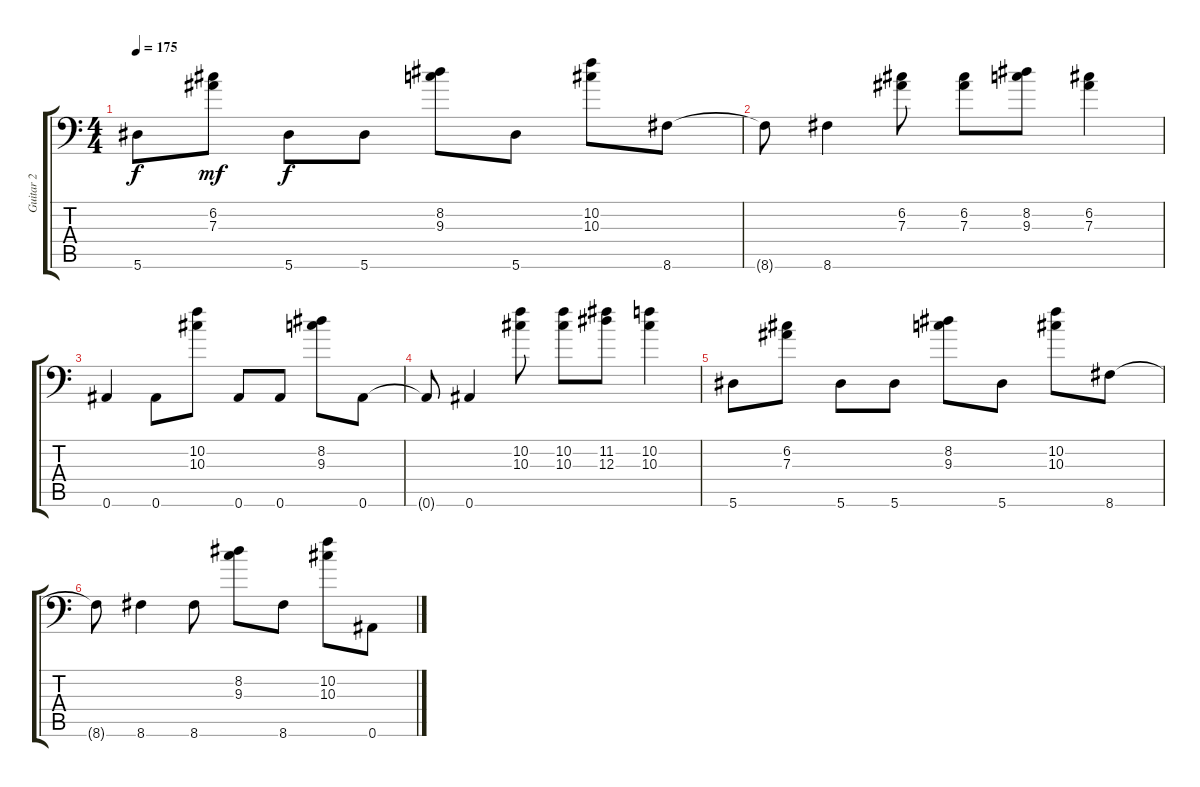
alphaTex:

\track ("Guitar 2" "Guitar 2") {instrument distortionguitar}
\staff {score tabs}
\tuning (C4 G3 Eb3 Bb2 F2 Bb1) {hide}
\ts (4 4)
\tempo 175
\clef f4
\ks c
5.6.8{dy f} (6.2 7.3).8{dy mf} 5.6.8{dy f} 5.6.8 (8.2 9.3).8 5.6.8 (10.2 10.3).8 8.6.8 |
8.6{t}.8 8.6.4 (6.2 7.3).8 (6.2 7.3).8 (8.2 9.3).8 (6.2 7.3).4 |
0.6.4 0.6.8 (10.2 10.3).8 0.6.8 0.6.8 (8.2 9.3).8 0.6.8 |
0.6{t}.8 0.6.4 (10.2 10.3).8 (10.2 10.3).8 (11.2 12.3).8 (10.2 10.3).4 |
5.6.8 (6.2 7.3).8 5.6.8 5.6.8 (8.2 9.3).8 5.6.8 (10.2 10.3).8 8.6.8 |
8.6{t}.8 8.6.4 8.6.8 (8.2 9.3).8 8.6.8 (10.2 10.3).8 0.6.8
